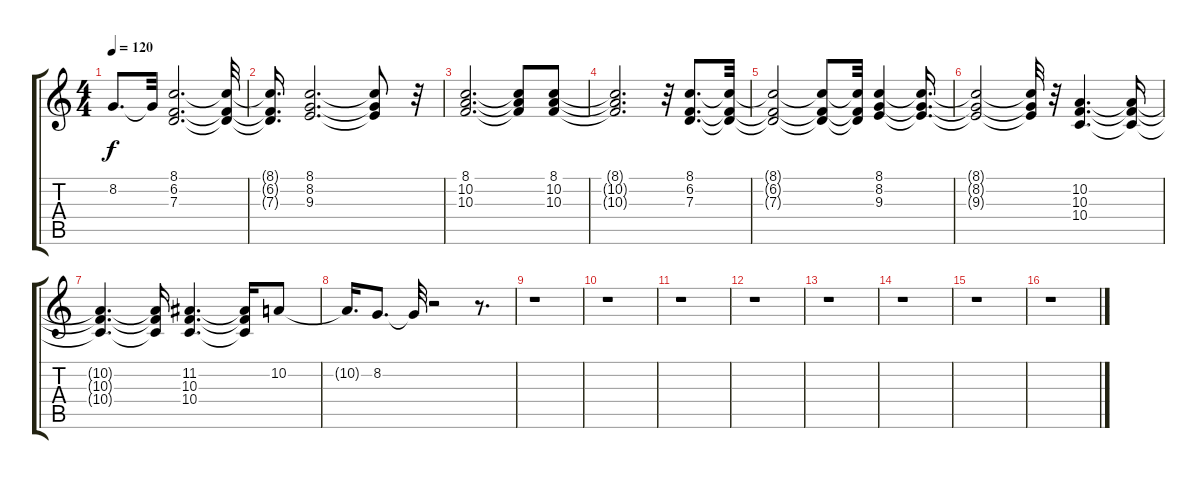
\track "" {instrument voiceoohs}
\staff {score tabs}
\tuning (E4 B3 G3 D3 A2 E2) {hide}
\ts (4 4)
\tempo 120
\clef g2
\ks c
8.2.8{d dy f} 8.2{t}.32 (8.1 6.2 7.3).2{d} (8.1{t} 6.2{t} 7.3{t}).32 |
(8.1{t} 6.2{t} 7.3{t}).16{d} (8.1 8.2 9.3).2{d} (8.1{t} 8.2{t} 9.3{t}).8 r.32 |
(8.1 10.2 10.3).2{d} (8.1{t} 10.2{t} 10.3{t}).8 (8.1 10.2 10.3).8 |
(8.1{t} 10.2{t} 10.3{t}).2{d} r.32 (8.1 6.2 7.3).8{d} (8.1{t} 6.2{t} 7.3{t}).32 |
(8.1{t} 6.2{t} 7.3{t}).2 (8.1{t} 6.2{t} 7.3{t}).8 (8.1{t} 6.2{t} 7.3{t}).32 (8.1 8.2 9.3).4 (8.1{t} 8.2{t} 9.3{t}).16{d} |
(8.1{t} 8.2{t} 9.3{t}).2 (8.1{t} 8.2{t} 9.3{t}).32 r.32 (10.2 10.3 10.4).4{d} (10.2{t} 10.3{t} 10.4{t}).16 |
(10.2{t} 10.3{t} 10.4{t}).4{d} (10.2{t} 10.3{t} 10.4{t}).16 (11.2 10.3 10.4).4{d} (11.2{t} 10.3{t} 10.4{t}).16 10.2.8 |
10.2{t}.16{d} 8.2.8{d} 8.2{t}.32 r.2 r.8{d} |
r.1 |
r.1 |
r.1 |
r.1 |
r.1 |
r.1 |
r.1 |
r.1
